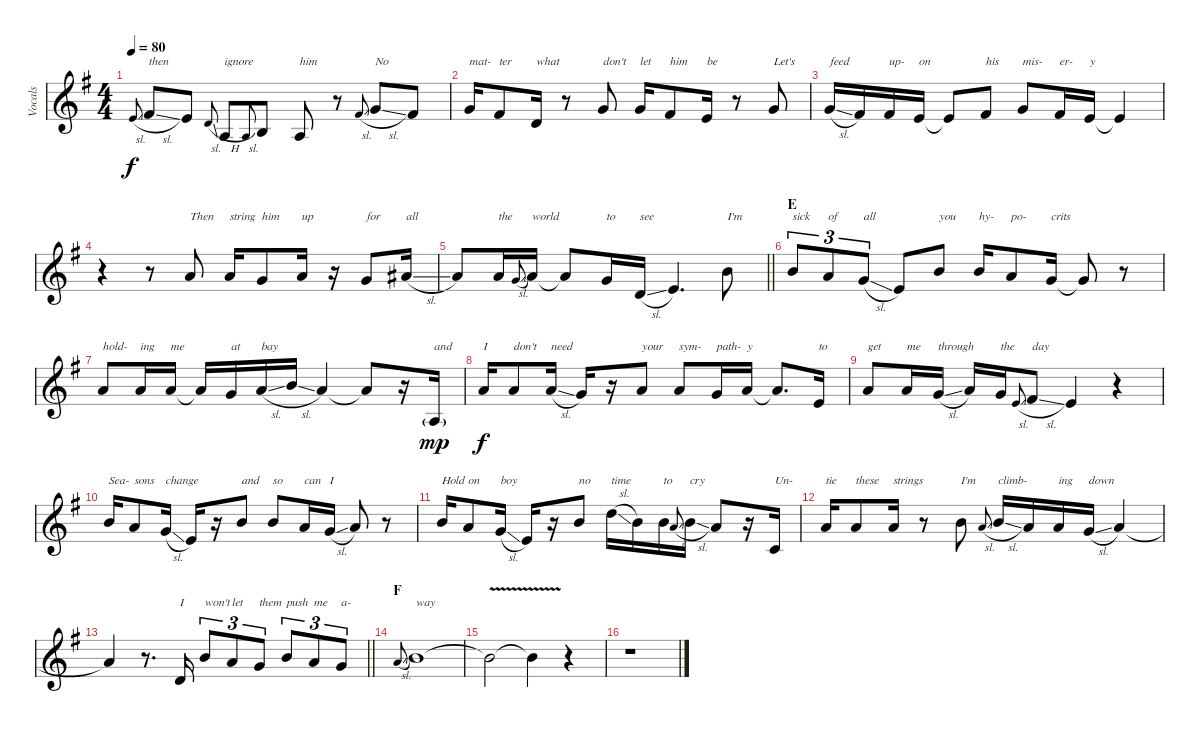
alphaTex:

\track ("Vocals" "Vocals") {instrument oboe}
\staff {score}
\tuning (E4 B3 G3 D3 A2 E2) {hide}
\ts (4 4)
\tempo 80
\clef g2
\ks eminor
0.1{sl}.8{gr onbeat dy f} 2.1{sl}.8{txt "then"} 0.1.8 7.3{sl}.8{gr onbeat} 2.3{h}.8{txt "ignore"} 2.3{sl}.8{gr onbeat} 4.3.8 2.3.8{txt "him"} r.8 2.1{sl}.8{gr onbeat} 3.1{sl}.8{txt "No"} 2.1.8 |
3.1.16{txt "mat-"} 2.1.8{txt "ter"} 3.2.16{txt "what"} r.8 3.1.8{txt "don't"} 3.1.16{txt "let"} 2.1.8{txt "him"} 0.1.16{txt "be"} r.8 3.1.8{txt "Let's"} |
3.1{sl}.16{txt "feed"} 2.1.16 2.1.16{txt "up-"} 0.1.16{txt "on"} 0.1{t}.8 2.1.8{txt "his"} 3.1.8{txt "mis-"} 2.1.16{txt "er-"} 0.1.16{txt "y"} 0.1{t}.4 |
r.4 r.8 5.1.8{txt "Then"} 5.1.16{txt "string"} 3.1.8{txt "him"} 5.1.16{txt "up"} r.16 3.1.8{txt "for"} 6.1{sl}.16{txt "all"} |
\barLineRight lightlight
5.1.8 5.1.16{txt "the"} 3.1{sl}.8{gr onbeat} 5.1.16{txt "world"} 5.1{t}.8 3.1.16{txt "to"} 3.2{sl}.16{txt "see"} 5.2.4{d} 7.1.8{txt "I'm"} |
\section ("" "E")
\ks g
7.1.8{tu (3 2) txt "sick"} 5.1.8{tu (3 2) txt "of"} 3.1{sl}.8{tu (3 2) txt "all"} 0.1.8 7.1.8{txt "you"} 7.1.16{txt "hy-"} 5.1.8{txt "po-"} 3.1.16{txt "crits"} 3.1{t}.8 r.8 |
5.1.8{txt "hold-"} 5.1.16{txt "ing"} 5.1.16{txt "me"} 5.1{t}.16 3.1.16{txt "at"} 5.1{sl}.16{txt "bay"} 7.1{sl}.16 5.1.4 5.1{t}.8 r.16 2.3{g}.16{txt "and" dy mp} |
5.1.16{txt "I" dy f} 5.1.8{txt "don't"} 5.1{sl}.16{txt "need"} 3.1.16 r.16 5.1.8{txt "your"} 5.1.8{txt "sym-"} 3.1.16{txt "path-"} 5.1.16{txt "y"} 5.1{t}.8{d} 0.1.16{txt "to"} |
5.1.8{txt "get"} 5.1.16{txt "me"} 3.1{sl}.16{txt "through"} 5.1.16 3.1.16{txt "the"} 0.1{sl}.8{gr onbeat} 2.1{sl}.8{txt "day"} 0.1.4 r.4 |
7.1.16{txt "Sea-"} 5.1.8{txt "sons"} 3.1{sl}.16{txt "change"} 0.1.16 r.16 7.1.8{txt "and"} 7.1.8{txt "so"} 5.1.16{txt "can"} 3.1{sl}.16{txt "I"} 5.1.8 r.8 |
7.1.16{txt "Hold"} 5.1.8{txt "on"} 3.1{sl}.16{txt "boy"} 0.1.16 r.16 7.1.8{txt "no"} 10.1{sl}.16{txt "time"} 7.1.16 7.1.16{txt "to"} 5.1{sl}.8{gr onbeat} 7.1{sl}.16{txt "cry"} 5.1.8 r.16 1.2.16{txt "Un-"} |
5.1.16{txt "tie"} 5.1.8{txt "these"} 5.1.16{txt "strings"} r.8 7.1.8{txt "I'm"} 5.1{sl}.8{gr onbeat} 7.1{sl}.16{txt "climb-"} 5.1.16 5.1.16{txt "ing"} 3.1{sl}.16{txt "down"} 5.1.4 |
\barLineRight lightlight
5.1{t}.4 r.8{d} 3.2.16{txt "I"} 7.1.8{tu (3 2) txt "won't"} 5.1.8{tu (3 2) txt "let"} 3.1.8{tu (3 2) txt "them"} 7.1.8{tu (3 2) txt "push"} 5.1.8{tu (3 2) txt "me"} 3.1.8{tu (3 2) txt "a-"} |
\section ("" "F")
5.1{sl}.8{gr onbeat} 7.1.1{txt "way"} |
7.1{v t}.2 7.1{t}.4 r.4 |
r.1
